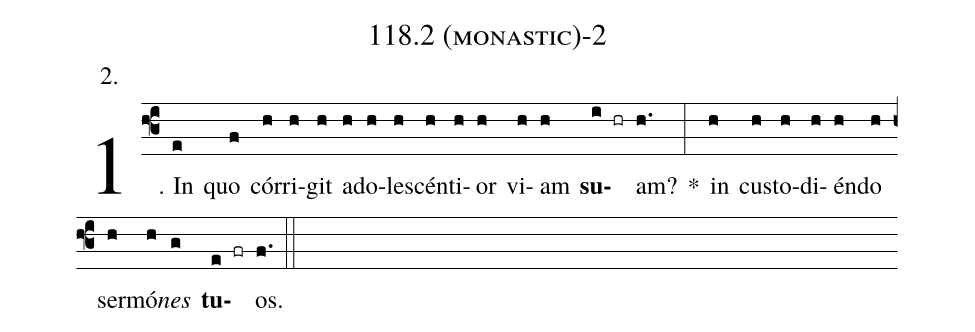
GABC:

name: 118.2 (monastic)-2;
annotation: 2.;
%%
(f3)1. In(e) quo(f) cór(h)ri(h)git(h) ad(h)o(h)le(h)scén(h)ti(h)or(h) vi(h)am(h) <b>su</b>(i hr)am?(h.) *(:) in(h) cus(h)to(h)di(h)én(h)do(h) ser(h)mó(h)<i>nes</i>(g) <b>tu</b>(e fr)os.(f.) (::)
